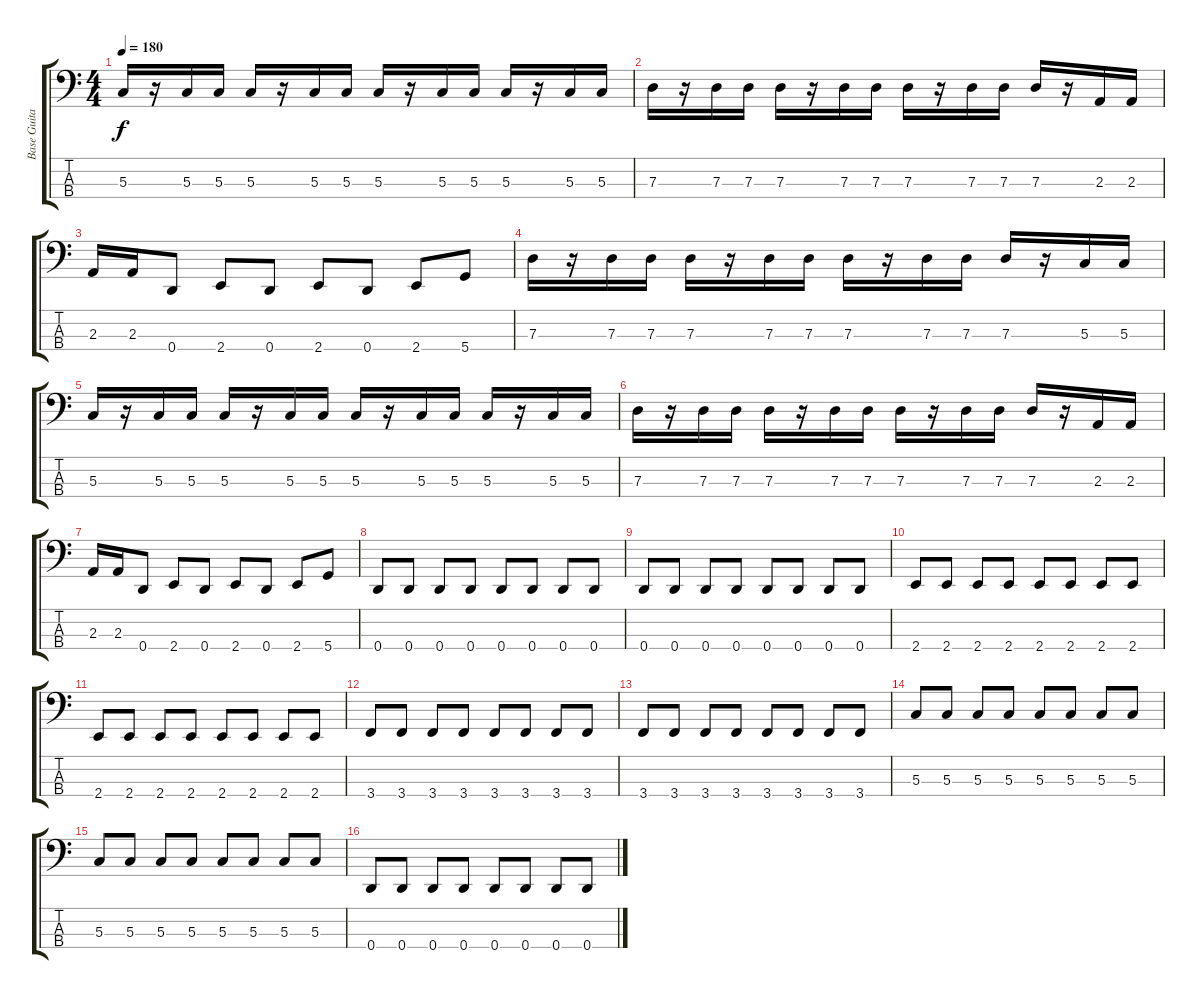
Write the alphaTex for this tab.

\track ("Base Guitar" "Base Guita") {instrument electricbassfinger}
\staff {score tabs}
\tuning (F2 C2 G1 D1) {hide}
\ts (4 4)
\tempo 180
\clef f4
\ks c
5.3.16{dy f} r.16 5.3.16 5.3.16 5.3.16 r.16 5.3.16 5.3.16 5.3.16 r.16 5.3.16 5.3.16 5.3.16 r.16 5.3.16 5.3.16 |
7.3.16 r.16 7.3.16 7.3.16 7.3.16 r.16 7.3.16 7.3.16 7.3.16 r.16 7.3.16 7.3.16 7.3.16 r.16 2.3.16 2.3.16 |
2.3.16 2.3.16 0.4.8 2.4.8 0.4.8 2.4.8 0.4.8 2.4.8 5.4.8 |
7.3.16 r.16 7.3.16 7.3.16 7.3.16 r.16 7.3.16 7.3.16 7.3.16 r.16 7.3.16 7.3.16 7.3.16 r.16 5.3.16 5.3.16 |
5.3.16 r.16 5.3.16 5.3.16 5.3.16 r.16 5.3.16 5.3.16 5.3.16 r.16 5.3.16 5.3.16 5.3.16 r.16 5.3.16 5.3.16 |
7.3.16 r.16 7.3.16 7.3.16 7.3.16 r.16 7.3.16 7.3.16 7.3.16 r.16 7.3.16 7.3.16 7.3.16 r.16 2.3.16 2.3.16 |
2.3.16 2.3.16 0.4.8 2.4.8 0.4.8 2.4.8 0.4.8 2.4.8 5.4.8 |
0.4.8 0.4.8 0.4.8 0.4.8 0.4.8 0.4.8 0.4.8 0.4.8 |
0.4.8 0.4.8 0.4.8 0.4.8 0.4.8 0.4.8 0.4.8 0.4.8 |
2.4.8 2.4.8 2.4.8 2.4.8 2.4.8 2.4.8 2.4.8 2.4.8 |
2.4.8 2.4.8 2.4.8 2.4.8 2.4.8 2.4.8 2.4.8 2.4.8 |
3.4.8 3.4.8 3.4.8 3.4.8 3.4.8 3.4.8 3.4.8 3.4.8 |
3.4.8 3.4.8 3.4.8 3.4.8 3.4.8 3.4.8 3.4.8 3.4.8 |
5.3.8 5.3.8 5.3.8 5.3.8 5.3.8 5.3.8 5.3.8 5.3.8 |
5.3.8 5.3.8 5.3.8 5.3.8 5.3.8 5.3.8 5.3.8 5.3.8 |
0.4.8 0.4.8 0.4.8 0.4.8 0.4.8 0.4.8 0.4.8 0.4.8
